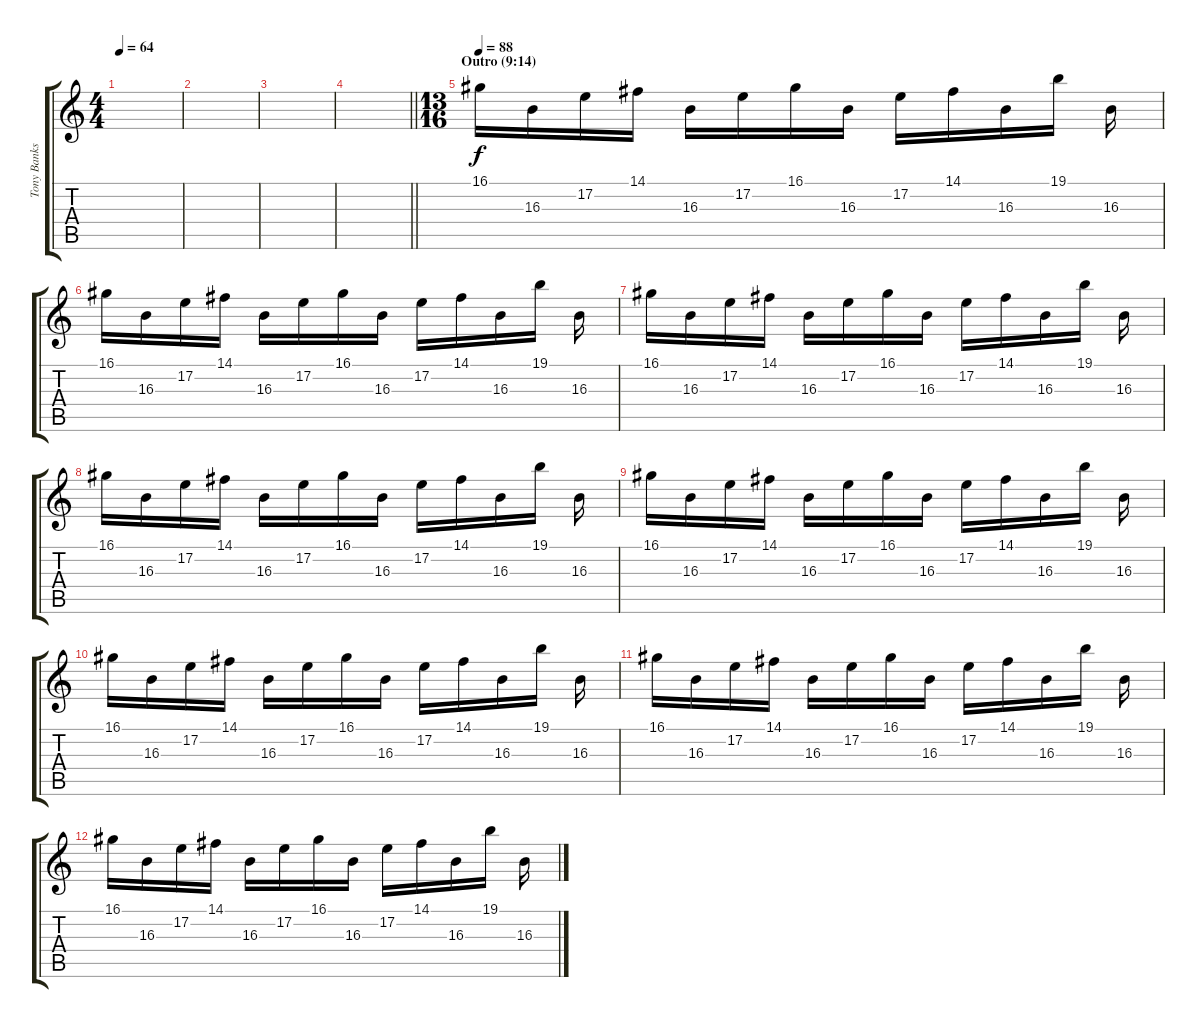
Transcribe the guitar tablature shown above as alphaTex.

\track ("Tony Banks (piano right hand)" "Tony Banks") {instrument acousticgrandpiano}
\staff {score tabs}
\tuning (E4 B3 G3 D3 A2 E2) {hide}
\ts (4 4)
\tempo 64
\clef g2
\ks c
|
|
|
\barLineRight lightlight
|
\ts (13 16)
\section ("" "Outro (9:14)")
\tempo 88
16.1.16{volume 6} 16.3.16 17.2.16 14.1.16 16.3.16 17.2.16 16.1.16 16.3.16 17.2.16 14.1.16 16.3.16 19.1.16 16.3.16 |
16.1.16 16.3.16 17.2.16 14.1.16 16.3.16 17.2.16 16.1.16 16.3.16 17.2.16 14.1.16 16.3.16 19.1.16 16.3.16 |
16.1.16{volume 12} 16.3.16 17.2.16 14.1.16 16.3.16 17.2.16 16.1.16 16.3.16 17.2.16 14.1.16 16.3.16 19.1.16 16.3.16 |
16.1.16 16.3.16 17.2.16 14.1.16 16.3.16 17.2.16 16.1.16 16.3.16 17.2.16 14.1.16 16.3.16 19.1.16 16.3.16 |
16.1.16 16.3.16 17.2.16 14.1.16 16.3.16 17.2.16 16.1.16 16.3.16 17.2.16 14.1.16 16.3.16 19.1.16 16.3.16 |
16.1.16 16.3.16 17.2.16 14.1.16 16.3.16 17.2.16 16.1.16 16.3.16 17.2.16 14.1.16 16.3.16 19.1.16 16.3.16 |
16.1.16{volume 0} 16.3.16 17.2.16 14.1.16 16.3.16 17.2.16 16.1.16 16.3.16 17.2.16 14.1.16 16.3.16 19.1.16 16.3.16 |
16.1.16 16.3.16 17.2.16 14.1.16 16.3.16 17.2.16 16.1.16 16.3.16 17.2.16 14.1.16 16.3.16 19.1.16 16.3.16
